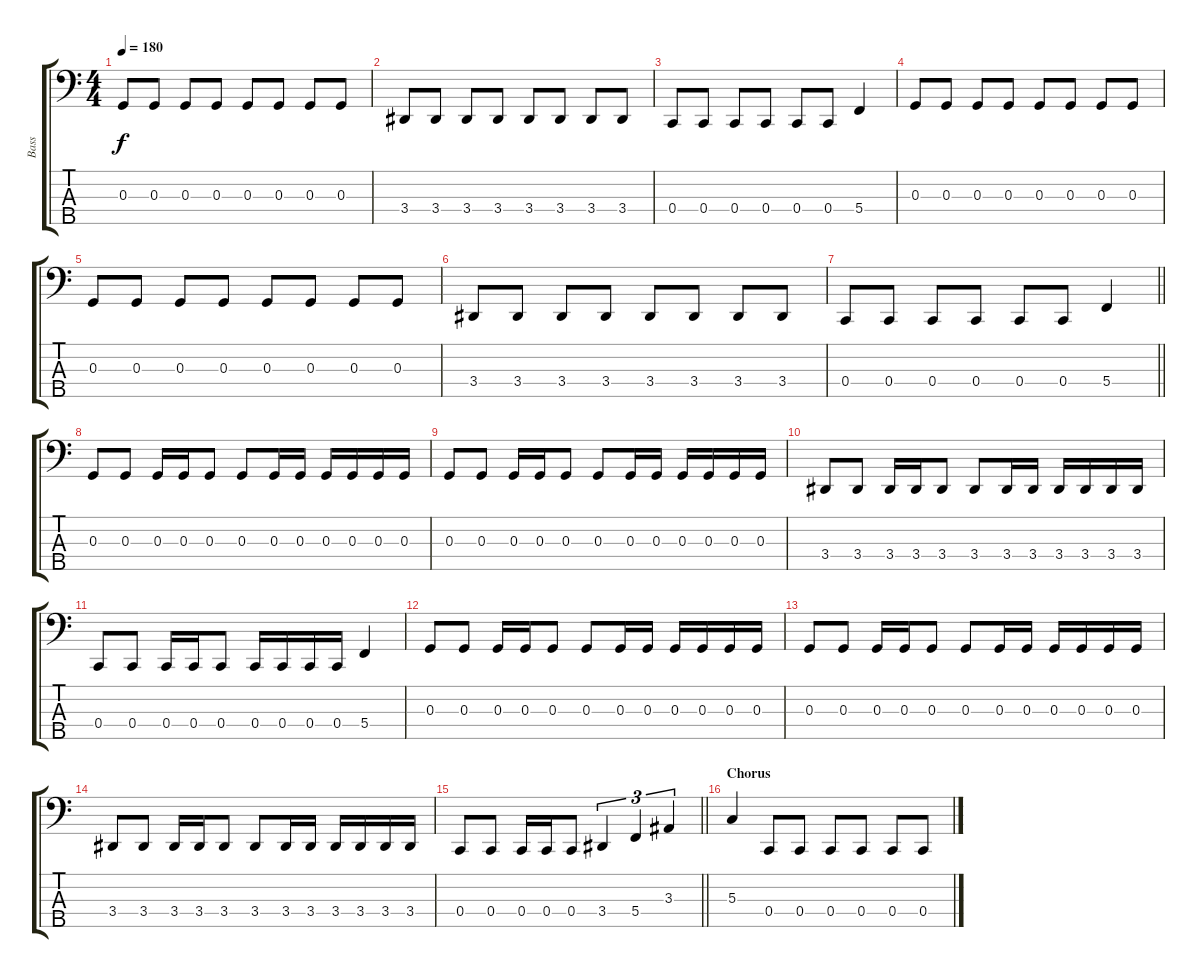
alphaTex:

\track ("Bass" "Bass") {instrument electricbasspick}
\staff {score tabs}
\tuning (F2 C2 G1 C1 A0) {hide}
\ts (4 4)
\tempo 180
\clef f4
\ks c
0.3.8{dy f} 0.3.8 0.3.8 0.3.8 0.3.8 0.3.8 0.3.8 0.3.8 |
3.4.8 3.4.8 3.4.8 3.4.8 3.4.8 3.4.8 3.4.8 3.4.8 |
0.4.8 0.4.8 0.4.8 0.4.8 0.4.8 0.4.8 5.4.4 |
0.3.8 0.3.8 0.3.8 0.3.8 0.3.8 0.3.8 0.3.8 0.3.8 |
0.3.8 0.3.8 0.3.8 0.3.8 0.3.8 0.3.8 0.3.8 0.3.8 |
3.4.8 3.4.8 3.4.8 3.4.8 3.4.8 3.4.8 3.4.8 3.4.8 |
\barLineRight lightlight
0.4.8 0.4.8 0.4.8 0.4.8 0.4.8 0.4.8 5.4.4 |
0.3.8 0.3.8 0.3.16 0.3.16 0.3.8 0.3.8 0.3.16 0.3.16 0.3.16 0.3.16 0.3.16 0.3.16 |
0.3.8 0.3.8 0.3.16 0.3.16 0.3.8 0.3.8 0.3.16 0.3.16 0.3.16 0.3.16 0.3.16 0.3.16 |
3.4.8 3.4.8 3.4.16 3.4.16 3.4.8 3.4.8 3.4.16 3.4.16 3.4.16 3.4.16 3.4.16 3.4.16 |
0.4.8 0.4.8 0.4.16 0.4.16 0.4.8 0.4.16 0.4.16 0.4.16 0.4.16 5.4.4 |
0.3.8 0.3.8 0.3.16 0.3.16 0.3.8 0.3.8 0.3.16 0.3.16 0.3.16 0.3.16 0.3.16 0.3.16 |
0.3.8 0.3.8 0.3.16 0.3.16 0.3.8 0.3.8 0.3.16 0.3.16 0.3.16 0.3.16 0.3.16 0.3.16 |
3.4.8 3.4.8 3.4.16 3.4.16 3.4.8 3.4.8 3.4.16 3.4.16 3.4.16 3.4.16 3.4.16 3.4.16 |
\barLineRight lightlight
0.4.8 0.4.8 0.4.16 0.4.16 0.4.8 3.4.4{tu (3 2)} 5.4.4{tu (3 2)} 3.3.4{tu (3 2)} |
\section ("" "Chorus")
5.3.4 0.4.8 0.4.8 0.4.8 0.4.8 0.4.8 0.4.8
